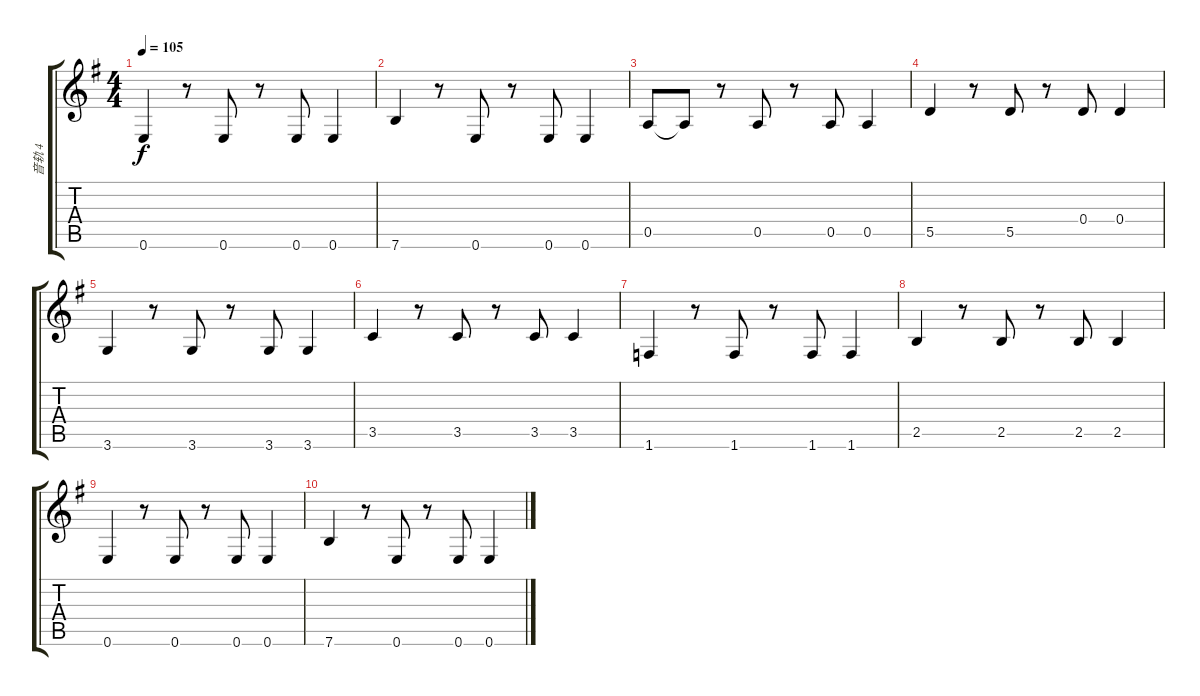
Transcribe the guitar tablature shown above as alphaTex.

\track ("音轨 4" "音轨 4") {instrument electricbassfinger}
\staff {score tabs}
\tuning (E4 B3 G3 D3 A2 E2) {hide}
\ts (4 4)
\tempo 105
\clef g2
\ks g
0.6.4{dy f} r.8 0.6.8 r.8 0.6.8 0.6.4 |
7.6.4 r.8 0.6.8 r.8 0.6.8 0.6.4 |
0.5.8 0.5{t}.8 r.8 0.5.8 r.8 0.5.8 0.5.4 |
5.5.4 r.8 5.5.8 r.8 0.4.8 0.4.4 |
3.6.4 r.8 3.6.8 r.8 3.6.8 3.6.4 |
3.5.4 r.8 3.5.8 r.8 3.5.8 3.5.4 |
1.6.4 r.8 1.6.8 r.8 1.6.8 1.6.4 |
2.5.4 r.8 2.5.8 r.8 2.5.8 2.5.4 |
0.6.4 r.8 0.6.8 r.8 0.6.8 0.6.4 |
7.6.4 r.8 0.6.8 r.8 0.6.8 0.6.4{txt ""}
